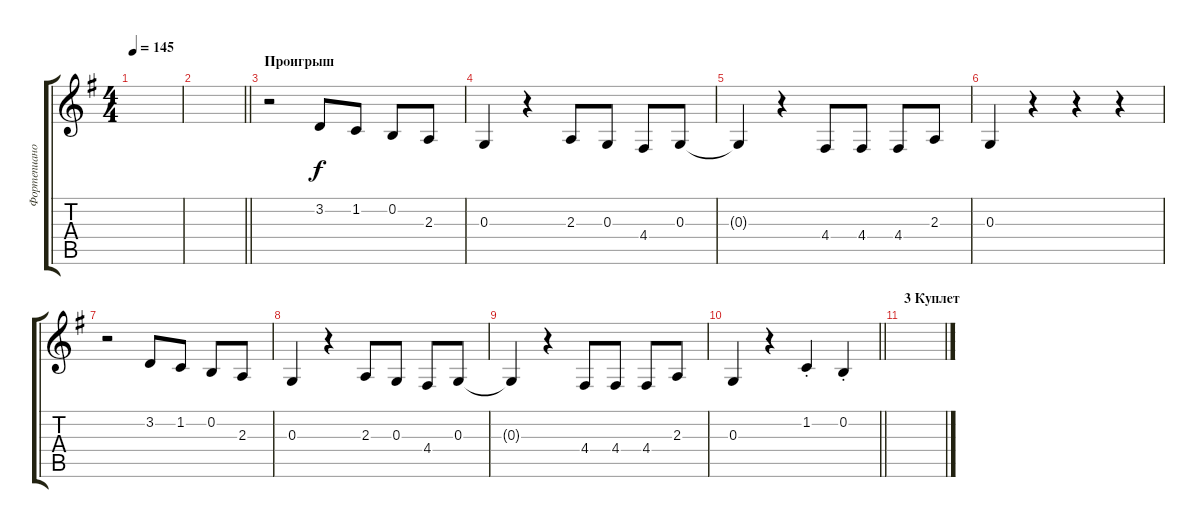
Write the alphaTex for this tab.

\track ("Фортепиано" "Фортепиано") {instrument electricgrandpiano}
\staff {score tabs}
\tuning (E4 B3 G3 D3 A2 E2) {hide}
\ts (4 4)
\tempo 145
\clef g2
\ks eminor
|
\barLineRight lightlight
|
\section ("" "Проигрыш")
r.2 3.2.8 1.2.8 0.2.8 2.3.8 |
0.3.4 r.4 2.3.8 0.3.8 4.4.8 0.3.8 |
0.3{t}.4 r.4 4.4.8 4.4.8 4.4.8 2.3.8 |
0.3.4 r.4 r.4 r.4 |
r.2 3.2.8 1.2.8 0.2.8 2.3.8 |
0.3.4 r.4 2.3.8 0.3.8 4.4.8 0.3.8 |
0.3{t}.4 r.4 4.4.8 4.4.8 4.4.8 2.3.8 |
\barLineRight lightlight
0.3.4 r.4 1.2{st}.4 0.2{st}.4 |
\section ("" "3 Куплет")
